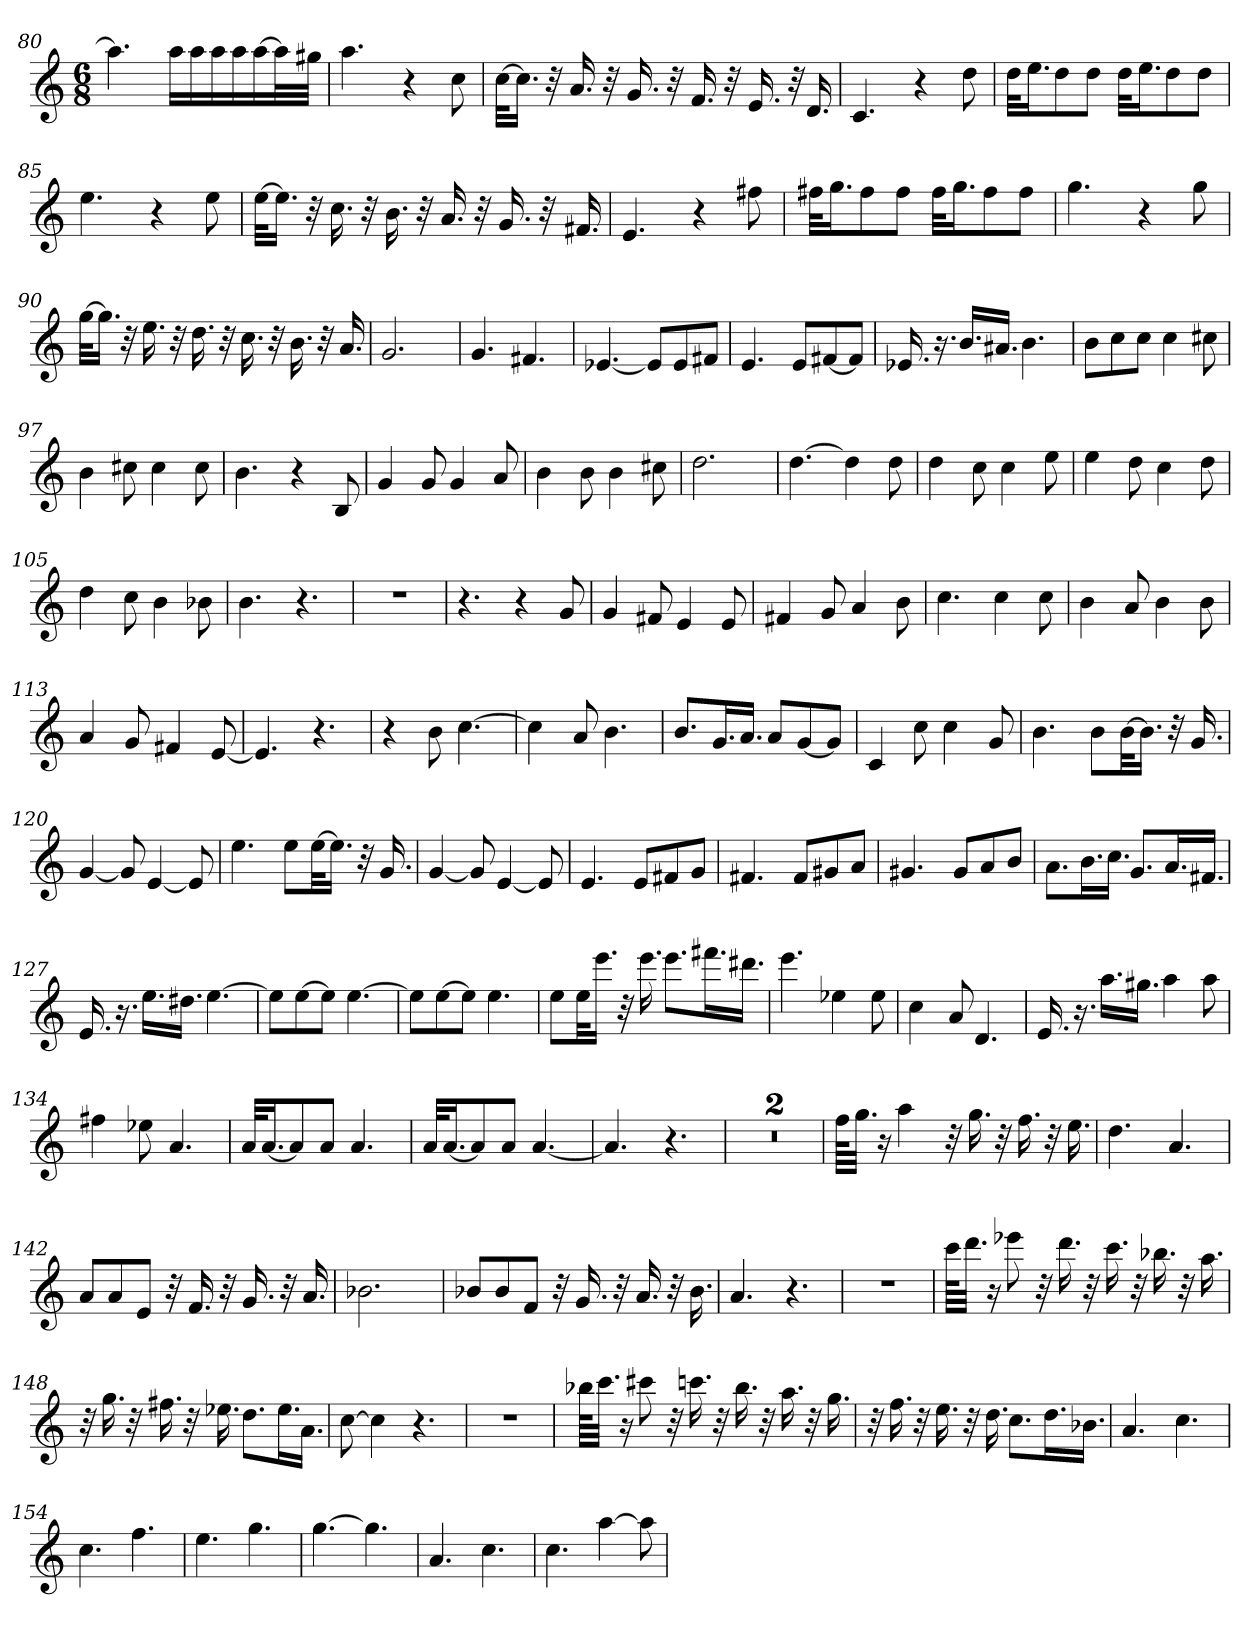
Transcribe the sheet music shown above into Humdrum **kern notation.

**kern
*part1
*staff1
*clefG2
*k[]
*C:
*M6/8
=80
4.aa]
16aa\LL
16aa\
16aa\
16aa\
[16aa\
32aa\L]
32gg#X\JJJ
=81
4.aa
4r
8cc
=82
[32cc\KLL
16.cc\JJ]
32r
16.a
32r
16.g
32r
16.f
32r
16.e
32r
16.d
=83
4.c
4r
8dd
=84
32dd\KLL
16.ee\J
8dd\
8dd\J
32dd\KLL
16.ee\J
8dd\
8dd\J
=85
4.ee
4r
8ee
=86
[32ee\KLL
16.ee\JJ]
32r
16.cc
32r
16.b
32r
16.a
32r
16.g
32r
16.f#X
=87
4.e
4r
8ff#X
=88
32ff#X\KLL
16.gg\J
8ff#\
8ff#\J
32ff#\KLL
16.gg\J
8ff#\
8ff#\J
=89
4.gg
4r
8gg
=90
[32gg\KLL
16.gg\JJ]
32r
16.ee
32r
16.dd
32r
16.cc
32r
16.b
32r
16.a
=91
2.g
=92
4.g
4.f#X
=93
[4.e-X
8e-/L]
8e-/
8f#X/J
=94
4.e
8e/L
[8f#X/
8f#/J]
=95
16.e-X
16.r
16.b/LL
16.a#X/JJ
4.b
=96
8b\L
8cc\
8cc\J
4cc
8cc#X
=97
4b
8cc#X
4cc#
8cc#
=98
4.b
4r
8B
=99
4g
8g
4g
8a
=100
4b
8b
4b
8cc#X
=101
2.dd
=102
[4.dd
4dd]
8dd
=103
4dd
8cc
4cc
8ee
=104
4ee
8dd
4cc
8dd
=105
4dd
8cc
4b
8b-X
=106
4.b
4.r
=107
2.r
=108
4.r
4r
8g
=109
4g
8f#X
4e
8e
=110
4f#X
8g
4a
8b
=111
4.cc
4cc
8cc
=112
4b
8a
4b
8b
=113
4a
8g
4f#X
[8e
=114
4.e]
4.r
=115
4r
8b
[4.cc
=116
4cc]
8a
4.b
=117
8.b/L
16.g/L
16.a/JJ
8a/L
[8g/
8g/J]
=118
4c
8cc
4cc
8g
=119
4.b
8b\L
[32b\KL
16.b\JJ]
32r
16.g
=120
[4g
8g]
[4e
8e]
=121
4.ee
8ee\L
[32ee\KL
16.ee\JJ]
32r
16.g
=122
[4g
8g]
[4e
8e]
=123
4.e
8e/L
8f#X/
8g/J
=124
4.f#X
8f#/L
8g#X/
8a/J
=125
4.g#X
8g#/L
8a/
8b/J
=126
8.a\L
16.b\L
16.cc\JJ
8.g/L
16.a/L
16.f#X/JJ
=127
16.e
16.r
16.ee\LL
16.dd#X\JJ
[4.ee
=128
8ee\L]
[8ee\
8ee\J]
[4.ee
=129
8ee\L]
[8ee\
8ee\J]
4.ee
=130
8ee\L
32ee\KL
16.eee\JJ
32r
16.eee
8.eee\L
16.fff#X\L
16.ddd#X\JJ
=131
4.eee
4ee-X
8ee-
=132
4cc
8a
4.d
=133
16.e
16.r
16.aa\LL
16.gg#X\JJ
4aa
8aa
=134
4ff#X
8ee-X
4.a
=135
32a/KLL
[16.a/J
8a/]
8a/J
4.a
=136
32a/KLL
[16.a/J
8a/]
8a/J
[4.a
=137
4.a]
4.r
=138
2.r
=139
2.r
=140
64ff\KLLL
32.gg\JJJ
16r
4aa
32r
16.gg
32r
16.ff
32r
16.ee
=141
4.dd
4.a
=142
8a/L
8a/
8e/J
32r
16.f
32r
16.g
32r
16.a
=143
2.b-X
=144
8b-X/L
8b-/
8f/J
32r
16.g
32r
16.a
32r
16.b-
=145
4.a
4.r
=146
2.r
=147
64ccc\KLLL
32.ddd\JJJ
16r
8eee-X
32r
16.ddd
32r
16.ccc
32r
16.bb-X
32r
16.aa
=148
32r
16.gg
32r
16.ff#X
32r
16.ee-X
8.dd\L
16.ee-\L
16.a\JJ
=149
[8cc
4cc]
4.r
=150
2.r
=151
64bb-X\KLLL
32.ccc\JJJ
16r
8ccc#X
32r
16.cccn
32r
16.bb-
32r
16.aa
32r
16.gg
=152
32r
16.ff
32r
16.ee
32r
16.dd
8.cc\L
16.dd\L
16.b-X\JJ
=153
4.a
4.cc
=154
4.cc
4.ff
=155
4.ee
4.gg
=156
[4.gg
4.gg]
=157
4.a
4.cc
=158
4.cc
[4aa
8aa]
=
*-
